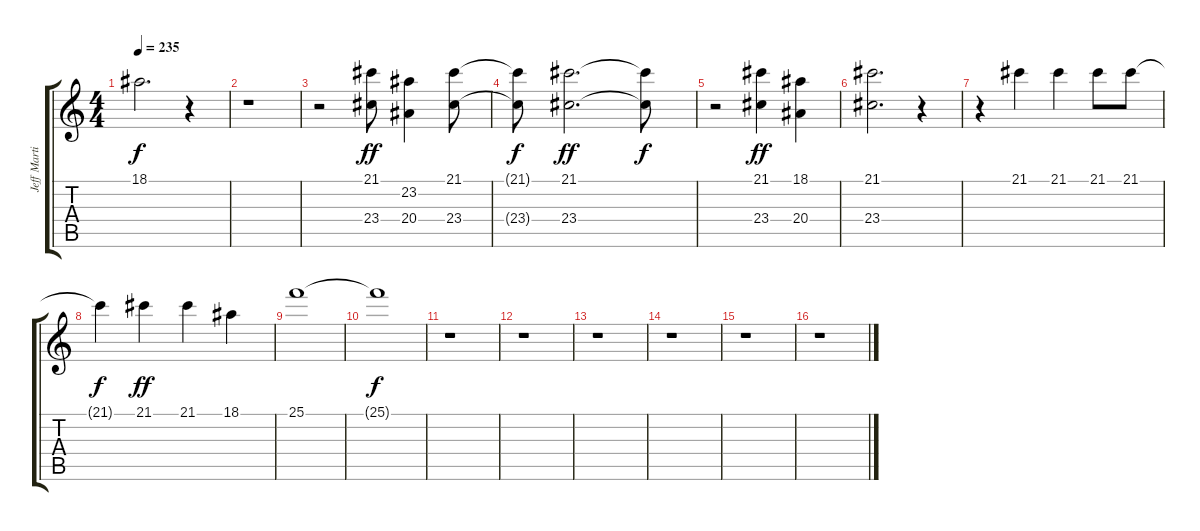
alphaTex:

\track ("Jeff Martin" "Jeff Marti") {instrument lead6voice}
\staff {score tabs}
\tuning (E4 B3 G3 D3 A2 E2) {hide}
\ts (4 4)
\tempo 235
\clef g2
\ks c
18.1{t}.2{d dy f} r.4 |
r.1 |
r.2 (21.1 23.4).8{dy ff} (23.2 20.4).4 (21.1 23.4).8 |
(21.1{t} 23.4{t}).8{dy f} (21.1 23.4).2{d dy ff} (21.1{t} 23.4{t}).8{dy f} |
r.2 (21.1 23.4).4{dy ff} (18.1 20.4).4 |
(21.1 23.4).2{d} r.4 |
r.4 21.1.4 21.1.4 21.1.8 21.1.8 |
21.1{t}.4{dy f} 21.1.4{dy ff} 21.1.4 18.1.4 |
25.1.1 |
25.1{t}.1{dy f} |
r.1 |
r.1 |
r.1 |
r.1 |
r.1 |
r.1
